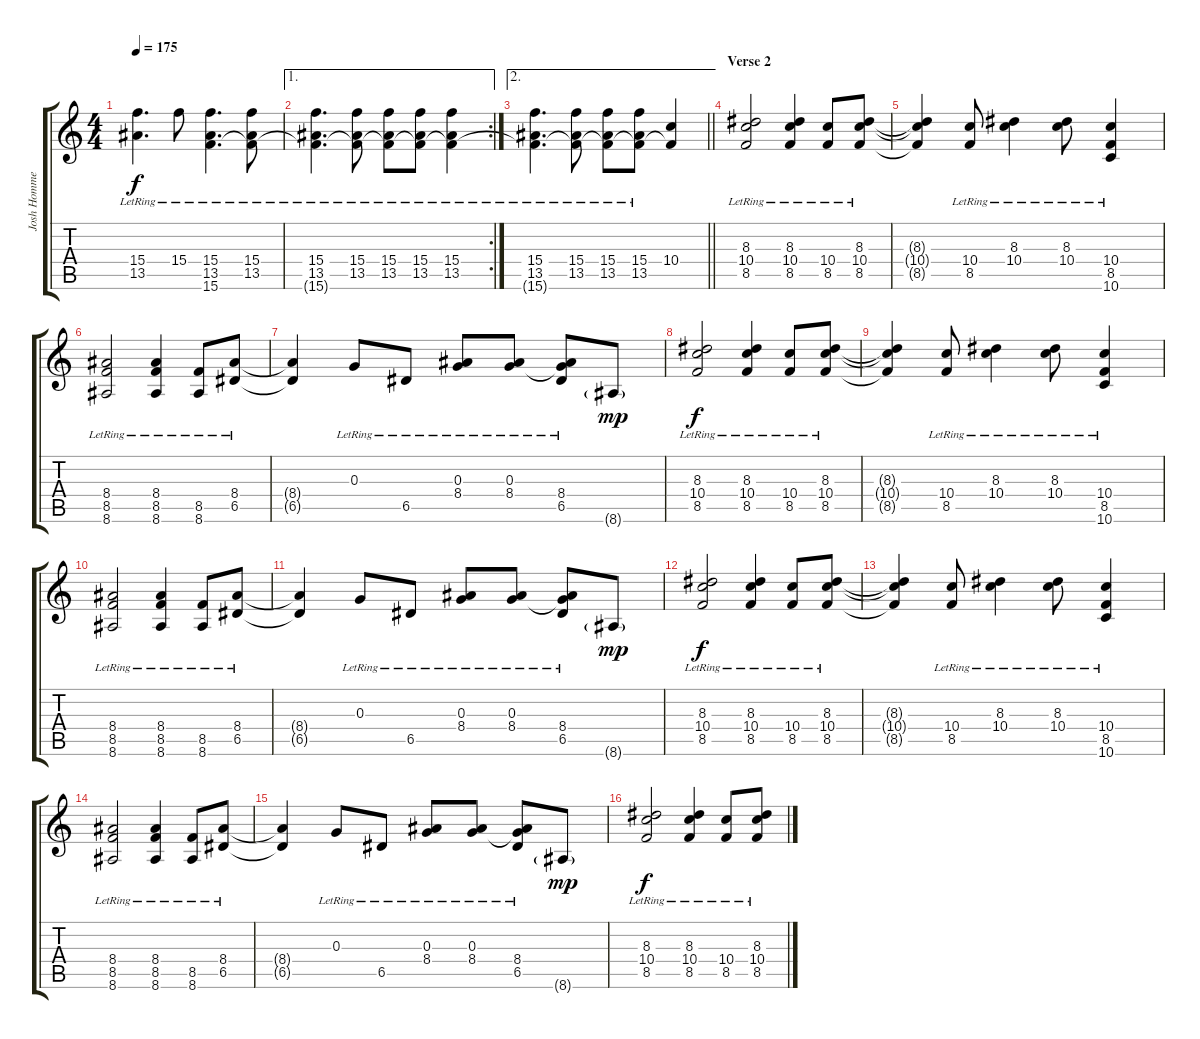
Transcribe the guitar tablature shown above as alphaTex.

\track ("Josh Homme - Guitar" "Josh Homme") {instrument electricguitarclean}
\staff {score tabs}
\tuning (E4 B3 G3 D3 A2 D2) {hide}
\ts (4 4)
\tempo 175
\clef g2
\ks c
(15.4{lr} 13.5{lr}).4{d dy f} 15.4{lr}.8 (15.4{lr} 13.5{lr} 15.6{lr}).4{d} (15.4{lr} 13.5{lr} 15.6{t}).8 |
\ae 1
\rc 2
(15.4{lr} 13.5{lr} 15.6{t}).4{d} (15.4{lr} 13.5{lr} 15.6{t}).8 (15.4{lr} 13.5{lr} 15.6{t}).8 (15.4{lr} 13.5{lr} 15.6{t}).8 (15.4{lr} 13.5{lr} 15.6{t}).4 |
\ae 2
\barLineRight lightlight
(15.4{lr} 13.5{lr} 15.6{t}).4{d} (15.4{lr} 13.5{lr} 15.6{t}).8 (15.4{lr} 13.5{lr} 15.6{t}).8 (15.4{lr} 13.5{lr} 15.6{t}).8 (10.4 15.6{t}).4 |
\section ("" "Verse 2")
(8.3{lr} 10.4{lr} 8.5{lr}).2 (8.3{lr} 10.4{lr} 8.5{lr}).4 (10.4{lr} 8.5{lr}).8 (8.3{lr} 10.4{lr} 8.5{lr}).8 |
(8.3{t} 10.4{t} 8.5{t}).4 (10.4{lr} 8.5{lr}).8 (8.3{lr} 10.4{lr}).4 (8.3{lr} 10.4{lr}).8 (10.4{lr} 8.5{lr} 10.6{lr}).4 |
(8.4{lr} 8.5{lr} 8.6{lr}).2 (8.4{lr} 8.5{lr} 8.6{lr}).4 (8.5{lr} 8.6{lr}).8 (8.4{lr} 6.5{lr}).8 |
(8.4{t} 6.5{t}).4 0.3{lr}.8 6.5{lr}.8 (0.3{lr} 8.4{lr}).8 (0.3{lr} 8.4{lr}).8 (0.3{t} 8.4{lr} 6.5{lr}).8 8.6{g}.8{dy mp} |
(8.3{lr} 10.4{lr} 8.5{lr}).2{dy f} (8.3{lr} 10.4{lr} 8.5{lr}).4 (10.4{lr} 8.5{lr}).8 (8.3{lr} 10.4{lr} 8.5{lr}).8 |
(8.3{t} 10.4{t} 8.5{t}).4 (10.4{lr} 8.5{lr}).8 (8.3{lr} 10.4{lr}).4 (8.3{lr} 10.4{lr}).8 (10.4{lr} 8.5{lr} 10.6{lr}).4 |
(8.4{lr} 8.5{lr} 8.6{lr}).2 (8.4{lr} 8.5{lr} 8.6{lr}).4 (8.5{lr} 8.6{lr}).8 (8.4{lr} 6.5{lr}).8 |
(8.4{t} 6.5{t}).4 0.3{lr}.8 6.5{lr}.8 (0.3{lr} 8.4{lr}).8 (0.3{lr} 8.4{lr}).8 (0.3{t} 8.4{lr} 6.5{lr}).8 8.6{g}.8{dy mp} |
(8.3{lr} 10.4{lr} 8.5{lr}).2{dy f} (8.3{lr} 10.4{lr} 8.5{lr}).4 (10.4{lr} 8.5{lr}).8 (8.3{lr} 10.4{lr} 8.5{lr}).8 |
(8.3{t} 10.4{t} 8.5{t}).4 (10.4{lr} 8.5{lr}).8 (8.3{lr} 10.4{lr}).4 (8.3{lr} 10.4{lr}).8 (10.4{lr} 8.5{lr} 10.6{lr}).4 |
(8.4{lr} 8.5{lr} 8.6{lr}).2 (8.4{lr} 8.5{lr} 8.6{lr}).4 (8.5{lr} 8.6{lr}).8 (8.4{lr} 6.5{lr}).8 |
(8.4{t} 6.5{t}).4 0.3{lr}.8 6.5{lr}.8 (0.3{lr} 8.4{lr}).8 (0.3{lr} 8.4{lr}).8 (0.3{t} 8.4{lr} 6.5{lr}).8 8.6{g}.8{dy mp} |
(8.3{lr} 10.4{lr} 8.5{lr}).2{dy f} (8.3{lr} 10.4{lr} 8.5{lr}).4 (10.4{lr} 8.5{lr}).8 (8.3{lr} 10.4{lr} 8.5{lr}).8
